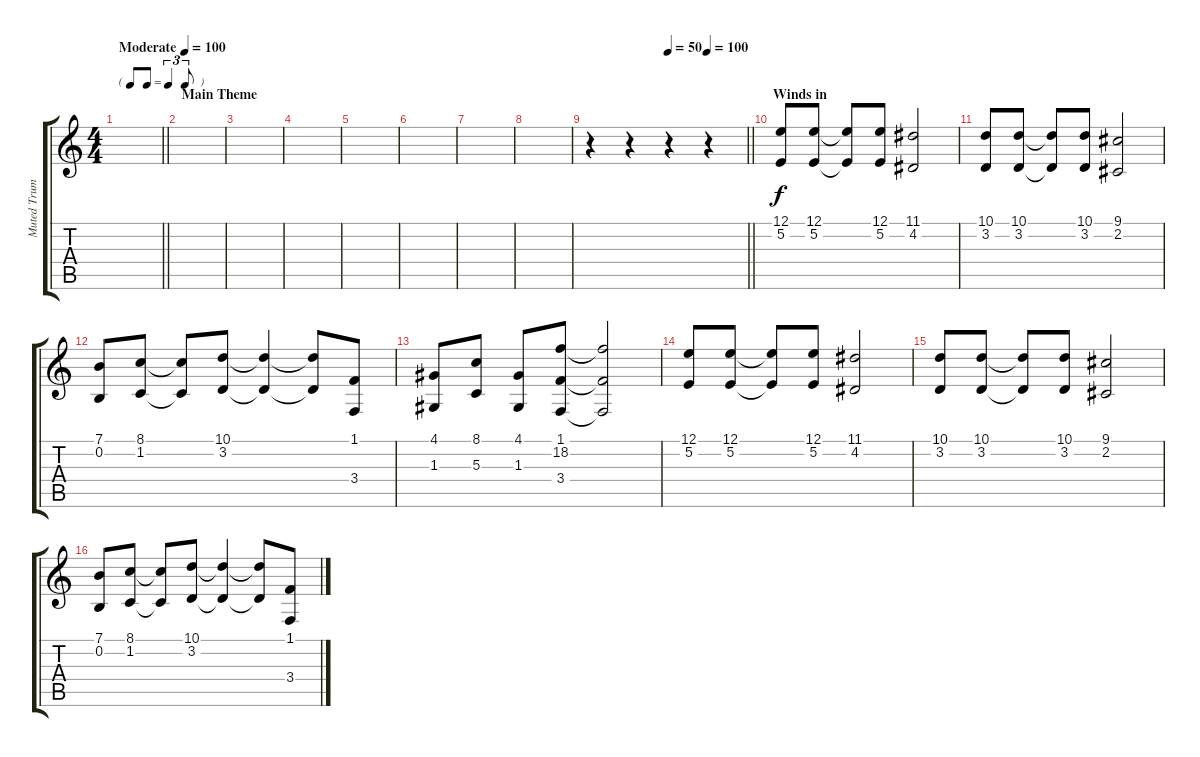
\track ("Muted Trumpets" "Muted Trum") {instrument mutedtrumpet}
\staff {score tabs}
\tuning (E4 B3 G3 D3 A2 E2) {hide}
\ts (4 4)
\tf triplet8th
\tempo (100 "Moderate")
\clef g2
\barLineRight lightlight
\ks c
|
\section ("" "Main Theme")
|
|
|
|
|
|
|
\tempo (50 0.5)
\tempo (100 0.75)
\barLineRight lightlight
r.4 r.4 r.4 r.4 |
\section ("" "Winds in")
(12.1 5.2).8 (12.1 5.2).8 (12.1{t} 5.2{t}).8 (12.1 5.2).8 (11.1 4.2).2 |
(10.1 3.2).8 (10.1 3.2).8 (10.1{t} 3.2{t}).8 (10.1 3.2).8 (9.1 2.2).2 |
(7.1 0.2).8 (8.1 1.2).8 (8.1{t} 1.2{t}).8 (10.1 3.2).8 (10.1{t} 3.2{t}).4 (10.1{t} 3.2{t}).8 (1.1 3.4).8 |
(4.1 1.3).8 (8.1 5.3).8 (4.1 1.3).8 (1.1 18.2 3.4).8 (1.1{t} 18.2{t} 3.4{t}).2 |
(12.1 5.2).8 (12.1 5.2).8 (12.1{t} 5.2{t}).8 (12.1 5.2).8 (11.1 4.2).2 |
(10.1 3.2).8 (10.1 3.2).8 (10.1{t} 3.2{t}).8 (10.1 3.2).8 (9.1 2.2).2 |
(7.1 0.2).8 (8.1 1.2).8 (8.1{t} 1.2{t}).8 (10.1 3.2).8 (10.1{t} 3.2{t}).4 (10.1{t} 3.2{t}).8 (1.1 3.4).8
